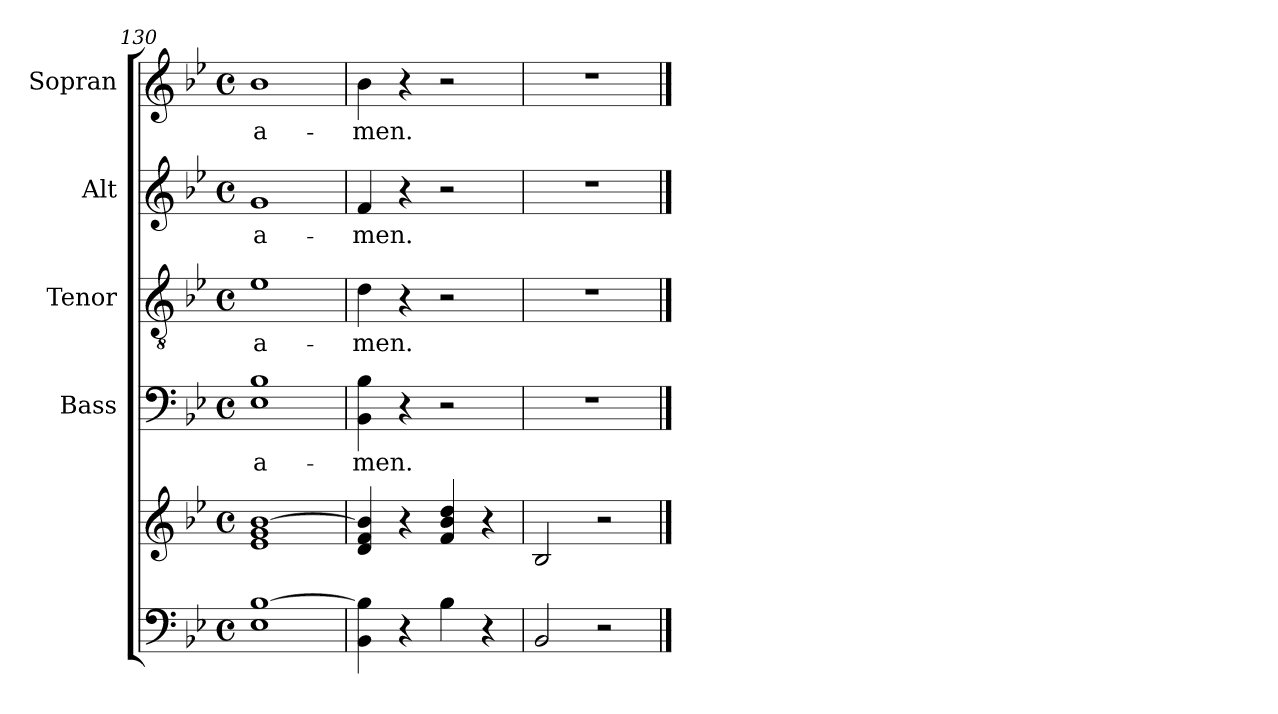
**kern	**kern	**kern	**text	**kern	**text	**kern	**text	**kern	**text
*part5	*part5	*part4	*part4	*part3	*part3	*part2	*part2	*part1	*part1
*staff6	*staff5	*staff4	*staff4	*staff3	*staff3	*staff2	*staff2	*staff1	*staff1
*	*	*I"Bass	*	*I"Tenor	*	*I"Alt	*	*I"Sopran	*
*	*	*I'B.	*	*I'T.	*	*I'A.	*	*I'S.	*
*clefF4	*clefG2	*clefF4	*	*clefGv2	*	*clefG2	*	*clefG2	*
*k[b-e-]	*k[b-e-]	*k[b-e-]	*	*k[b-e-]	*	*k[b-e-]	*	*k[b-e-]	*
*B-:	*B-:	*B-:	*	*B-:	*	*B-:	*	*B-:	*
*M4/4	*M4/4	*M4/4	*	*M4/4	*	*M4/4	*	*M4/4	*
*met(c)	*met(c)	*met(c)	*	*met(c)	*	*met(c)	*	*met(c)	*
=130	=130	=130	=130	=130	=130	=130	=130	=130	=130
!	!	!	!LO:LY:b	!	!LO:LY:b	!	!LO:LY:b	!	!LO:LY:b
1E- [1B-	1e- 1g [>1b-	1E- 1B-	a-	1e-	a-	1g	a-	1b-	a-
=131	=131	=131	=131	=131	=131	=131	=131	=131	=131
!	!	!	!LO:LY:b	!	!LO:LY:b	!	!LO:LY:b	!	!LO:LY:b
4BB-\ 4B-\]	4d/ 4f/ 4b-/]	4BB-\ 4B-\	-men.	4d\	-men.	4f/	-men.	4b-\	-men.
4r	4r	4r	.	4r	.	4r	.	4r	.
4B-\	4f/ 4b-/ 4dd/	2r	.	2r	.	2r	.	2r	.
4r	4r	.	.	.	.	.	.	.	.
=132	=132	=132	=132	=132	=132	=132	=132	=132	=132
2BB-/	2B-/	1r	.	1r	.	1r	.	1r	.
2r	2r	.	.	.	.	.	.	.	.
==	==	==	==	==	==	==	==	==	==
*-	*-	*-	*-	*-	*-	*-	*-	*-	*-
